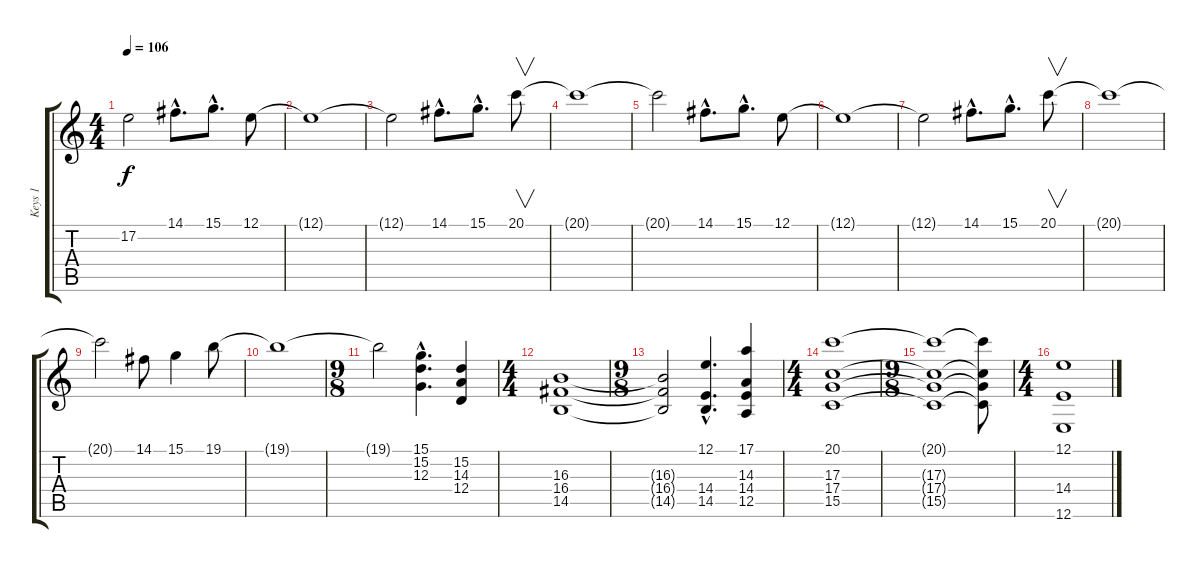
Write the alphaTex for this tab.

\track ("Keys 1" "Keys 1") {instrument synthstrings1}
\staff {score tabs}
\tuning (E4 B3 G3 D3 A2 E2) {hide}
\ts (4 4)
\tempo 106
\clef g2
\ks c
17.2{t}.2{dy f} 14.1{hac}.8{d} 15.1{hac}.8{d} 12.1.8 |
12.1{t}.1 |
12.1{t}.2 14.1{hac}.8{d} 15.1{hac}.8{d} 20.1.8{v} |
20.1{t}.1 |
20.1{t}.2 14.1{hac}.8{d} 15.1{hac}.8{d} 12.1.8 |
12.1{t}.1 |
12.1{t}.2 14.1{hac}.8{d} 15.1{hac}.8{d} 20.1.8{v} |
20.1{t}.1 |
20.1{t}.2 14.1.8 15.1.4 19.1.8 |
19.1{t}.1 |
\ts (9 8)
19.1{t}.2 (15.1{hac} 15.2{hac} 12.3{hac}).4{d} (15.2 14.3 12.4).4 |
\ts (4 4)
(16.3 16.4 14.5).1 |
\ts (9 8)
(16.3{t} 16.4{t} 14.5{t}).2 (12.1{hac} 14.4{hac} 14.5{hac}).4{d} (17.1 14.3 14.4 12.5).4 |
\ts (4 4)
(20.1 17.3 17.4 15.5).1 |
\ts (9 8)
(20.1{t} 17.3{t} 17.4{t} 15.5{t}).1 (20.1{t} 17.3{t} 17.4{t} 15.5{t}).8 |
\ts (4 4)
(12.1 14.4 12.6).1
